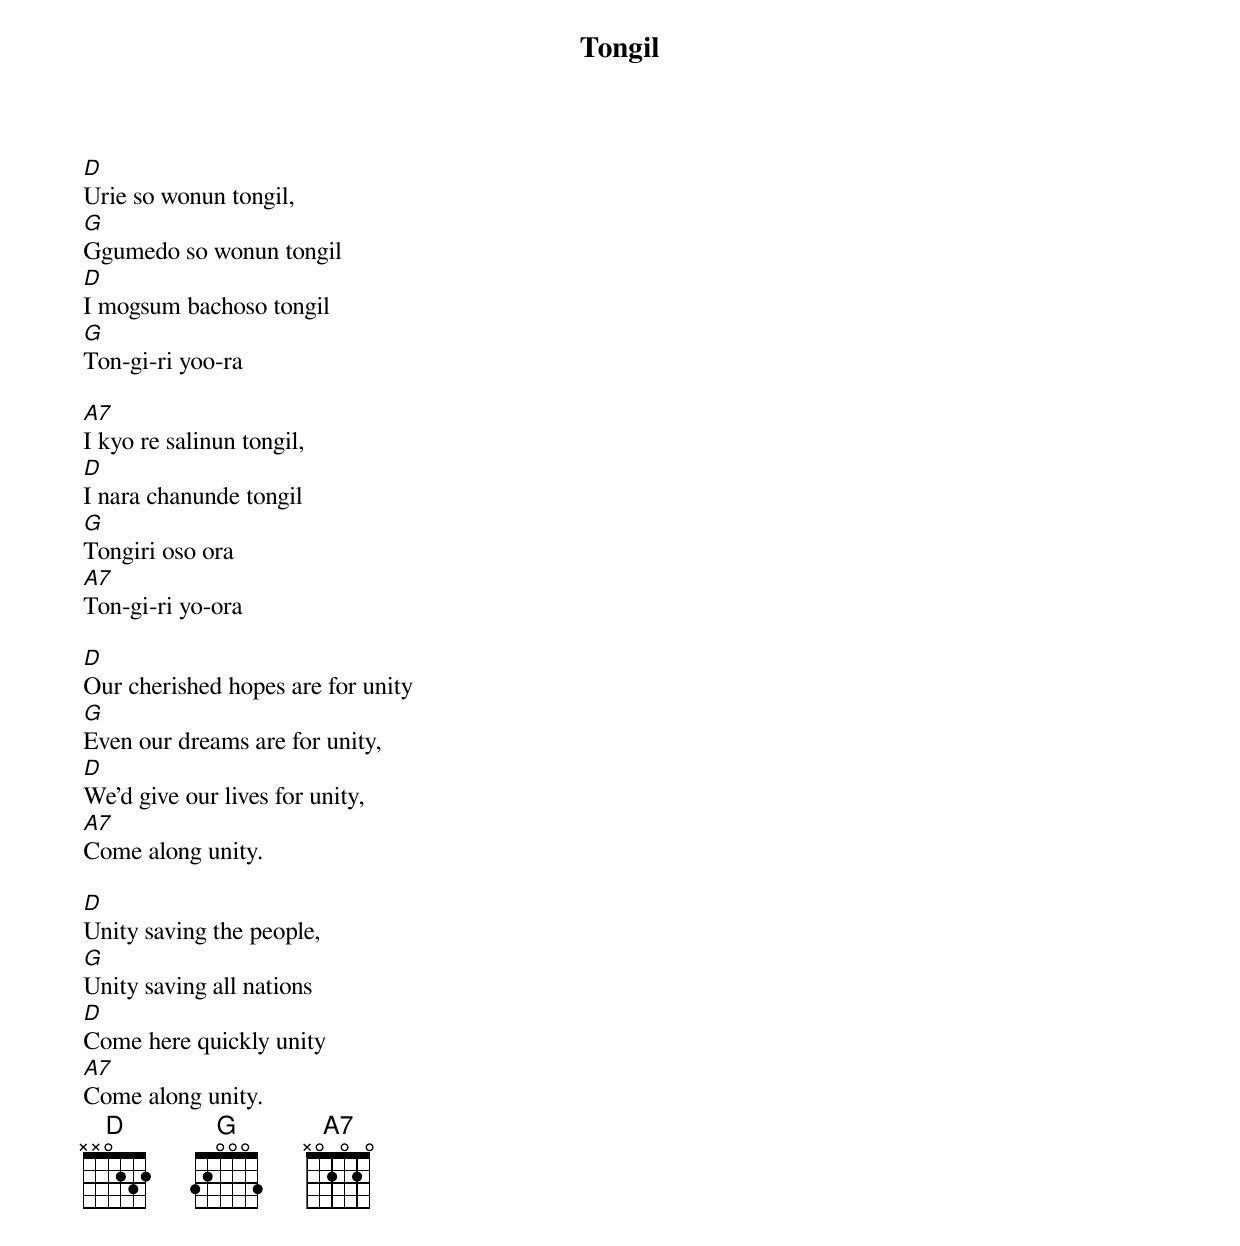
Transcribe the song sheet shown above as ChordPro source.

{title: Tongil}
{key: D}
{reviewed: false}

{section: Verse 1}
[D]Urie so wonun tongil,
[G]Ggumedo so wonun tongil
[D]I mogsum bachoso tongil
[G]Ton-gi-ri yoo-ra

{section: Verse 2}
[A7]I kyo re salinun tongil,
[D]I nara chanunde tongil
[G]Tongiri oso ora
[A7]Ton-gi-ri yo-ora

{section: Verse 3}
[D]Our cherished hopes are for unity
[G]Even our dreams are for unity,
[D]We'd give our lives for unity,
[A7]Come along unity.

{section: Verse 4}
[D]Unity saving the people,
[G]Unity saving all nations
[D]Come here quickly unity
[A7]Come along unity.
